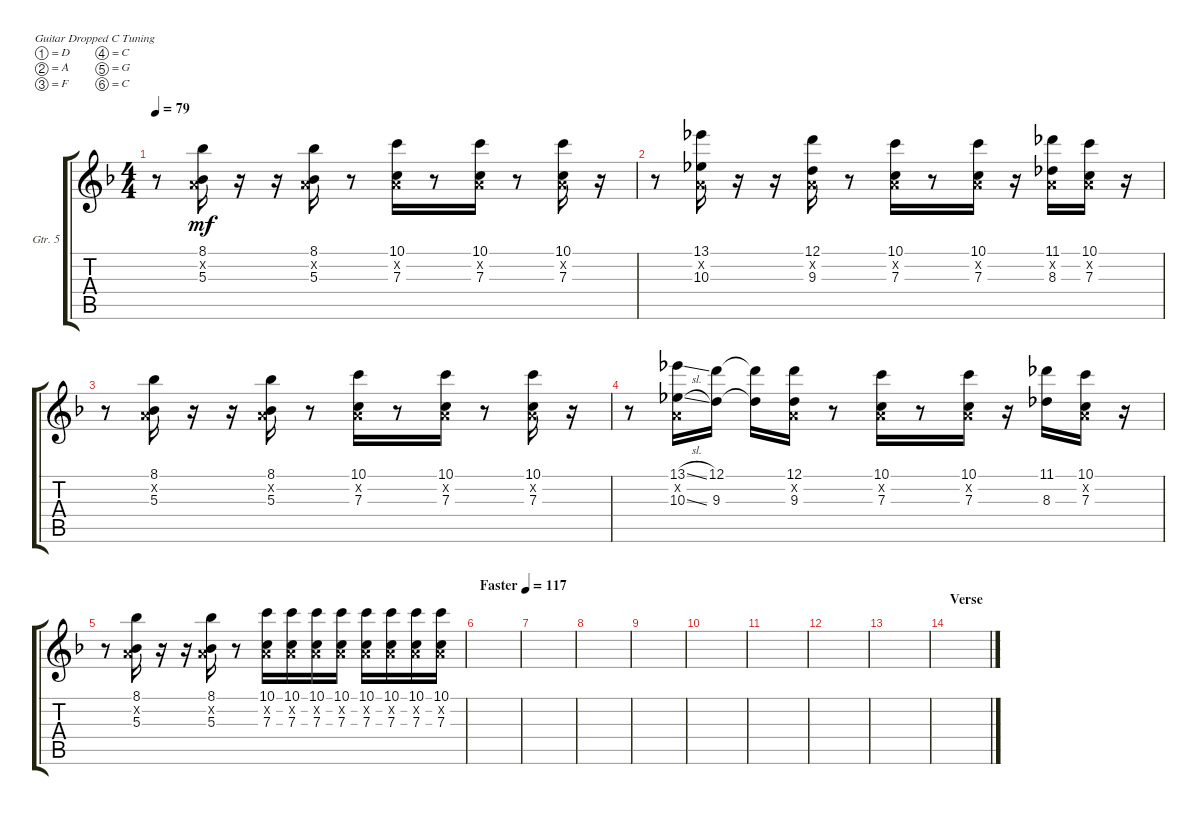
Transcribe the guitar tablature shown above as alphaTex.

\defaultSystemsLayout 4
\bracketExtendMode groupsimilarinstruments
\firstSystemTrackNameOrientation horizontal
\otherSystemsTrackNameOrientation horizontal
\track ("Electric Guitar" "Gtr. 5") {instrument electricguitarclean}
\staff {score tabs}
\tuning (D4 A3 F3 C3 G2 C2)
\ts (4 4)
\tempo 79
\clef g2
\ks f
r.8{dy mf} (8.1 5.3 0.2{x}).16 r.16 r.16 (8.1 0.2{x} 5.3).16 r.8 (7.3 10.1 0.2{x}).16 r.8 (10.1 0.2{x} 7.3).16 r.8 (7.3 0.2{x} 10.1).16 r.16 |
r.8 (13.1 10.3 0.2{x}).16 r.16 r.16 (12.1 9.3 0.2{x}).16 r.8 (10.1 7.3 0.2{x}).16 r.8 (10.1 7.3 0.2{x}).16 r.16 (11.1 8.3 0.2{x}).16 (7.3 10.1 0.2{x}).16 r.16 |
r.8 (8.1 5.3 0.2{x}).16 r.16 r.16 (8.1 0.2{x} 5.3).16 r.8 (7.3 10.1 0.2{x}).16 r.8 (10.1 0.2{x} 7.3).16 r.8 (7.3 0.2{x} 10.1).16 r.16 |
r.8 (13.1{sl} 10.3{sl} 0.2{x}).16 (12.1 9.3).16 (12.1{t} 9.3{t}).16 (9.3 0.2{x} 12.1).16 r.8 (10.1 7.3 0.2{x}).16 r.8 (10.1 0.2{x} 7.3).16 r.16 (8.3 11.1).16 (10.1 0.2{x} 7.3).16 r.16 |
r.8 (5.3 0.2{x} 8.1).16 r.16 r.16 (8.1 0.2{x} 5.3).16 r.8 (10.1 7.3 0.2{x}).16 (10.1 7.3 0.2{x}).16 (10.1 7.3 0.2{x}).16 (10.1 7.3 0.2{x}).16 (10.1 7.3 0.2{x}).16 (10.1 7.3 0.2{x}).16 (10.1 7.3 0.2{x}).16 (10.1 7.3 0.2{x}).16 |
\tempo (117 "Faster")
|
|
|
|
|
|
|
|
\section ("" "Verse")
